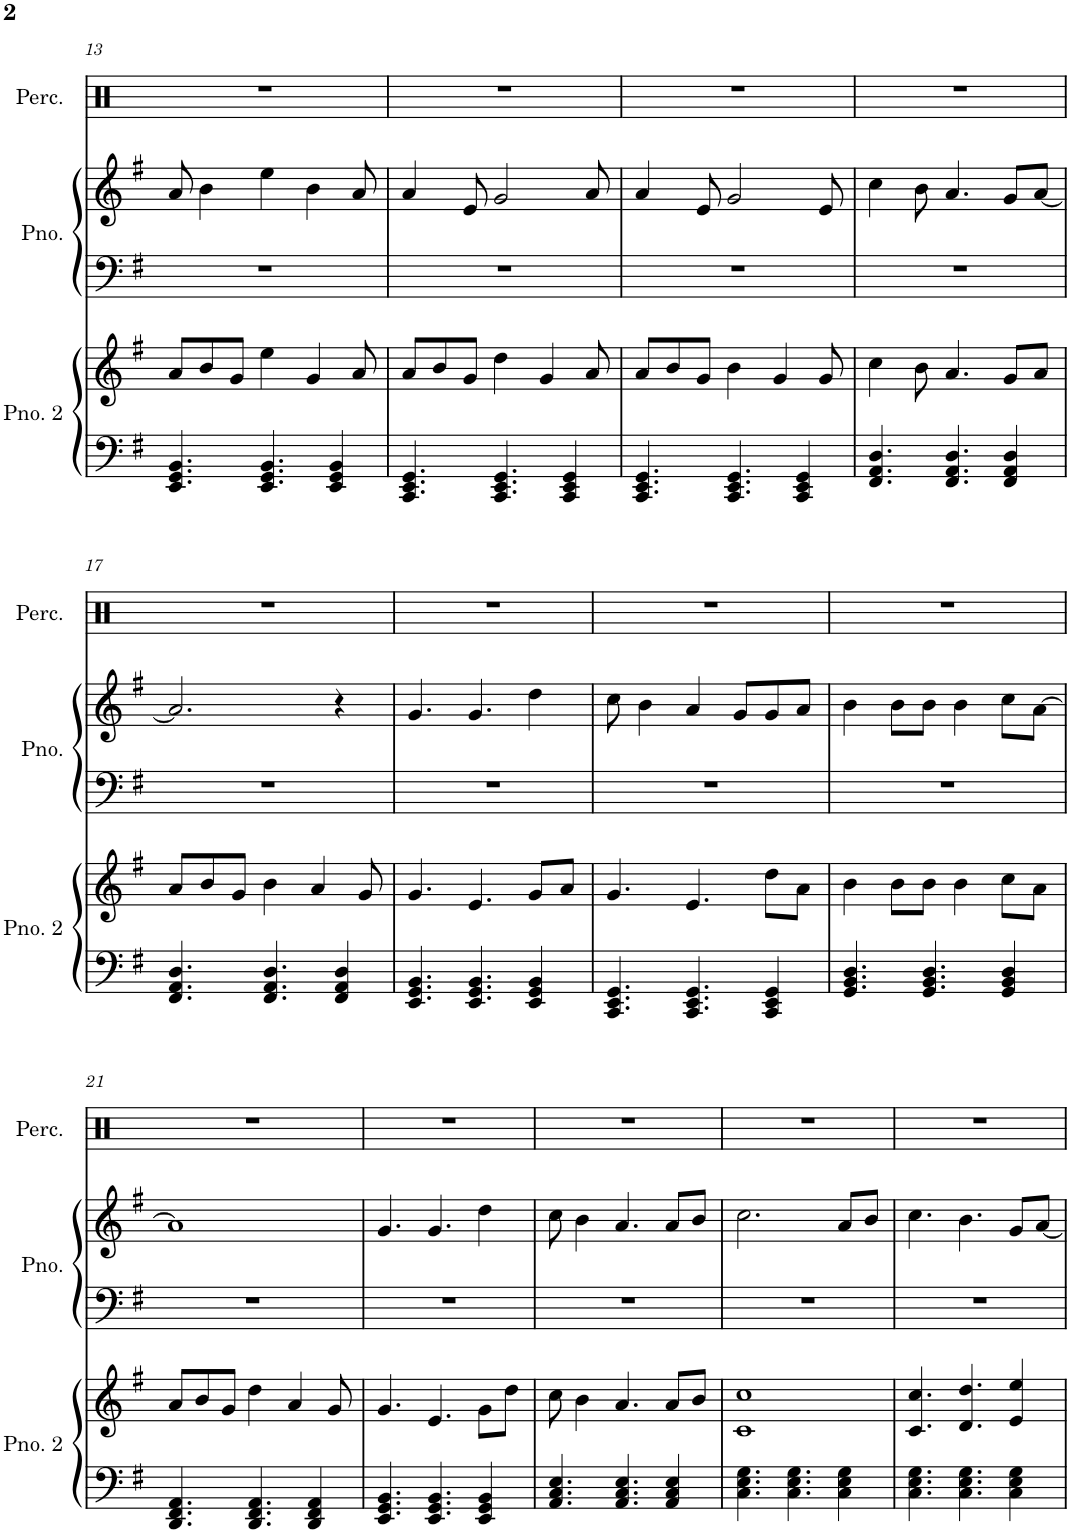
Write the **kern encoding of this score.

**kern	**kern	**kern	**kern	**kern
*part3	*part3	*part2	*part2	*part1
*staff5	*staff4	*staff3	*staff2	*staff1
*I"鋼琴 2	*	*I"鋼琴	*	*I"敲擊樂譜號
!!LO:PB:g=z
*clefF4	*clefG2	*clefF4	*clefG2	*clefX
*k[f#]	*k[f#]	*k[f#]	*k[f#]	*k[]
*M4/4	*M4/4	*M4/4	*M4/4	*M4/4
=13	=13	=13	=13	=13
4.EE/ 4.GG/ 4.BB/	8a/L	1r	8a/	1r
.	8b/	.	4b\	.
.	8g/J	.	.	.
4.EE/ 4.GG/ 4.BB/	4ee\	.	4ee\	.
.	4g/	.	4b\	.
4EE/ 4GG/ 4BB/	.	.	.	.
.	8a/	.	8a/	.
=14	=14	=14	=14	=14
4.CC/ 4.EE/ 4.GG/	8a/L	1r	4a/	1r
.	8b/	.	.	.
.	8g/J	.	8e/	.
4.CC/ 4.EE/ 4.GG/	4dd\	.	2g/	.
.	4g/	.	.	.
4CC/ 4EE/ 4GG/	.	.	.	.
.	8a/	.	8a/	.
=15	=15	=15	=15	=15
4.CC/ 4.EE/ 4.GG/	8a/L	1r	4a/	1r
.	8b/	.	.	.
.	8g/J	.	8e/	.
4.CC/ 4.EE/ 4.GG/	4b\	.	2g/	.
.	4g/	.	.	.
4CC/ 4EE/ 4GG/	.	.	.	.
.	8g/	.	8e/	.
=16	=16	=16	=16	=16
4.FF#/ 4.AA/ 4.D/	4cc\	1r	4cc\	1r
.	8b\	.	8b\	.
4.FF#/ 4.AA/ 4.D/	4.a/	.	4.a/	.
4FF#/ 4AA/ 4D/	8g/L	.	8g/L	.
.	8a/J	.	[8a/J	.
!!LO:LB:g=z
=17	=17	=17	=17	=17
4.FF#/ 4.AA/ 4.D/	8a/L	1r	2.a/]	1r
.	8b/	.	.	.
.	8g/J	.	.	.
4.FF#/ 4.AA/ 4.D/	4b\	.	.	.
.	4a/	.	.	.
4FF#/ 4AA/ 4D/	.	.	4r	.
.	8g/	.	.	.
=18	=18	=18	=18	=18
4.EE/ 4.GG/ 4.BB/	4.g/	1r	4.g/	1r
4.EE/ 4.GG/ 4.BB/	4.e/	.	4.g/	.
4EE/ 4GG/ 4BB/	8g/L	.	4dd\	.
.	8a/J	.	.	.
=19	=19	=19	=19	=19
4.CC/ 4.EE/ 4.GG/	4.g/	1r	8cc\	1r
.	.	.	4b\	.
4.CC/ 4.EE/ 4.GG/	4.e/	.	4a/	.
.	.	.	8g/L	.
4CC/ 4EE/ 4GG/	8dd\L	.	8g/	.
.	8a\J	.	8a/J	.
=20	=20	=20	=20	=20
4.GG/ 4.BB/ 4.D/	4b\	1r	4b\	1r
.	8b\L	.	8b\L	.
4.GG/ 4.BB/ 4.D/	8b\J	.	8b\J	.
.	4b\	.	4b\	.
4GG/ 4BB/ 4D/	8cc\L	.	8cc\L	.
.	8a\J	.	[8a\J	.
!!LO:LB:g=z
=21	=21	=21	=21	=21
4.DD/ 4.FF#/ 4.AA/	8a/L	1r	1a]	1r
.	8b/	.	.	.
.	8g/J	.	.	.
4.DD/ 4.FF#/ 4.AA/	4dd\	.	.	.
.	4a/	.	.	.
4DD/ 4FF#/ 4AA/	.	.	.	.
.	8g/	.	.	.
=22	=22	=22	=22	=22
4.EE/ 4.GG/ 4.BB/	4.g/	1r	4.g/	1r
4.EE/ 4.GG/ 4.BB/	4.e/	.	4.g/	.
4EE/ 4GG/ 4BB/	8g\L	.	4dd\	.
.	8dd\J	.	.	.
=23	=23	=23	=23	=23
4.AA/ 4.C/ 4.E/	8cc\	1r	8cc\	1r
.	4b\	.	4b\	.
4.AA/ 4.C/ 4.E/	4.a/	.	4.a/	.
4AA/ 4C/ 4E/	8a/L	.	8a/L	.
.	8b/J	.	8b/J	.
=24	=24	=24	=24	=24
4.C\ 4.E\ 4.G\	1c 1cc	1r	2.cc\	1r
4.C\ 4.E\ 4.G\	.	.	.	.
4C\ 4E\ 4G\	.	.	8a/L	.
.	.	.	8b/J	.
=25	=25	=25	=25	=25
4.C\ 4.E\ 4.G\	4.c/ 4.cc/	1r	4.cc\	1r
4.C\ 4.E\ 4.G\	4.d/ 4.dd/	.	4.b\	.
4C\ 4E\ 4G\	4e/ 4ee/	.	8g/L	.
.	.	.	[8a/J	.
=	=	=	=	=
*-	*-	*-	*-	*-
